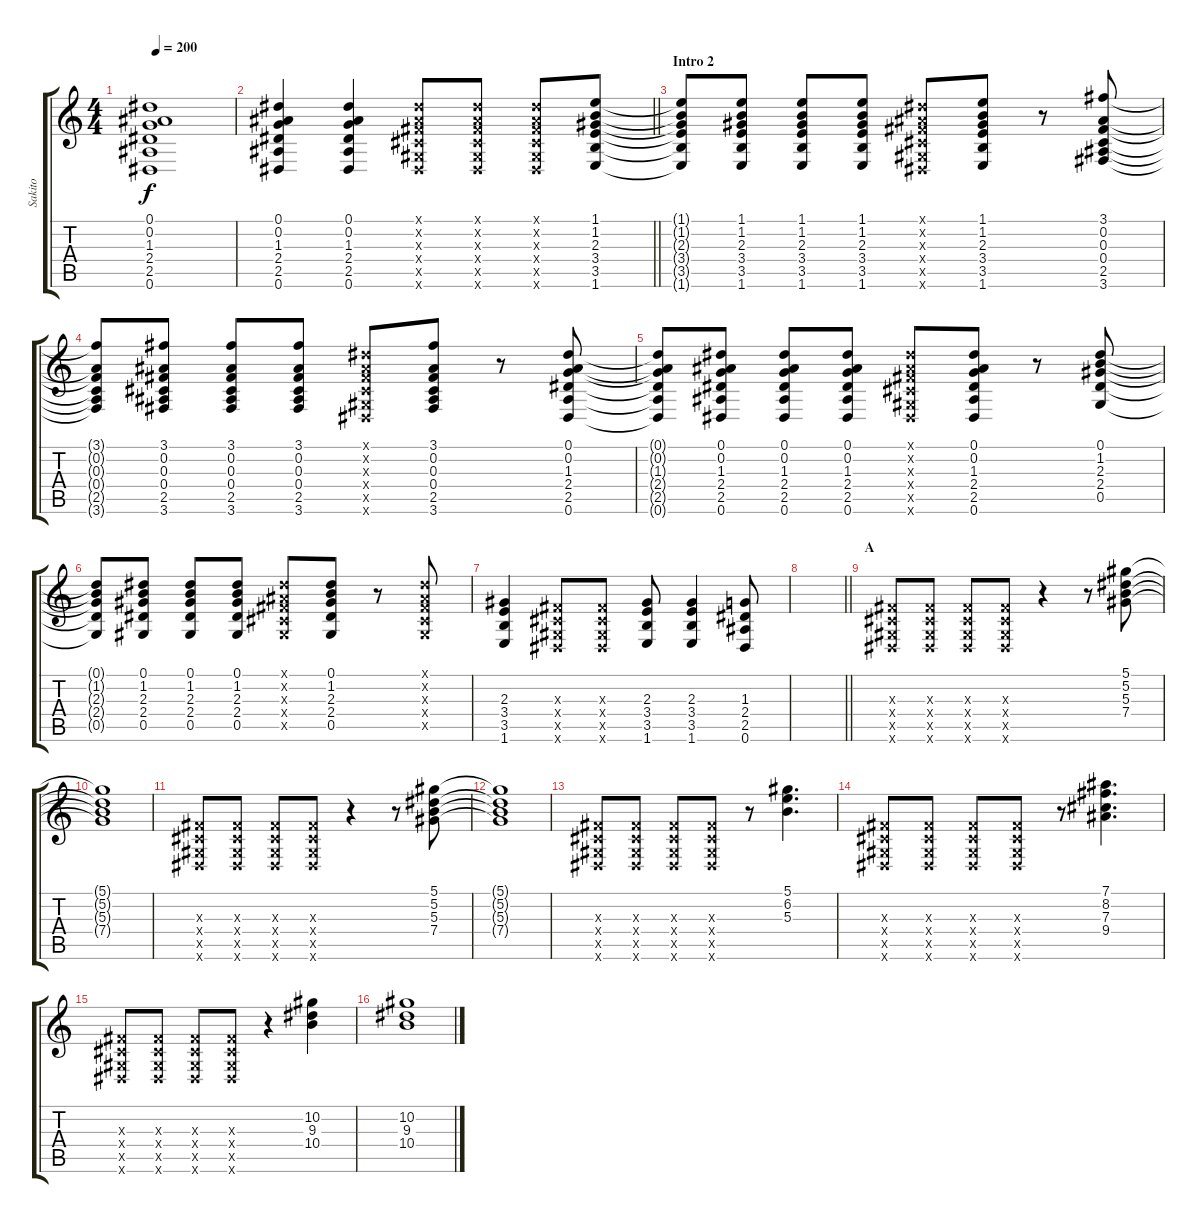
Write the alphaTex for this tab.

\track ("Sakito" "Sakito") {instrument distortionguitar}
\staff {score tabs}
\tuning (Eb4 Bb3 Gb3 Db3 Ab2 Eb2) {hide}
\ts (4 4)
\tempo 200
\clef g2
\ks c
(0.1{t} 0.2{t} 1.3{t} 2.4{t} 2.5{t} 0.6{t}).1{dy f} |
\barLineRight lightlight
(0.1 0.2 1.3 2.4 2.5 0.6).4 (0.1 0.2 1.3 2.4 2.5 0.6).4 (0.1{x} 0.2{x} 0.3{x} 0.4{x} 0.5{x} 0.6{x}).8 (0.1{x} 0.2{x} 0.3{x} 0.4{x} 0.5{x} 0.6{x}).8 (0.1{x} 0.2{x} 0.3{x} 0.4{x} 0.5{x} 0.6{x}).8 (1.1 1.2 2.3 3.4 3.5 1.6).8 |
\section ("" "Intro 2")
(1.1{t} 1.2{t} 2.3{t} 3.4{t} 3.5{t} 1.6{t}).8 (1.1 1.2 2.3 3.4 3.5 1.6).8 (1.1 1.2 2.3 3.4 3.5 1.6).8 (1.1 1.2 2.3 3.4 3.5 1.6).8 (0.1{x} 0.2{x} 0.3{x} 0.4{x} 0.5{x} 0.6{x}).8 (1.1 1.2 2.3 3.4 3.5 1.6).8 r.8 (3.1 0.2 0.3 0.4 2.5 3.6).8 |
(3.1{t} 0.2{t} 0.3{t} 0.4{t} 2.5{t} 3.6{t}).8 (3.1 0.2 0.3 0.4 2.5 3.6).8 (3.1 0.2 0.3 0.4 2.5 3.6).8 (3.1 0.2 0.3 0.4 2.5 3.6).8 (0.1{x} 0.2{x} 0.3{x} 0.4{x} 0.5{x} 0.6{x}).8 (3.1 0.2 0.3 0.4 2.5 3.6).8 r.8 (0.1 0.2 1.3 2.4 2.5 0.6).8 |
(0.1{t} 0.2{t} 1.3{t} 2.4{t} 2.5{t} 0.6{t}).8 (0.1 0.2 1.3 2.4 2.5 0.6).8 (0.1 0.2 1.3 2.4 2.5 0.6).8 (0.1 0.2 1.3 2.4 2.5 0.6).8 (0.1{x} 0.2{x} 0.3{x} 0.4{x} 0.5{x} 0.6{x}).8 (0.1 0.2 1.3 2.4 2.5 0.6).8 r.8 (0.1 1.2 2.3 2.4 0.5).8 |
(0.1{t} 1.2{t} 2.3{t} 2.4{t} 0.5{t}).8 (0.1 1.2 2.3 2.4 0.5).8 (0.1 1.2 2.3 2.4 0.5).8 (0.1 1.2 2.3 2.4 0.5).8 (0.1{x} 0.2{x} 0.3{x} 0.4{x} 0.5{x}).8 (0.1 1.2 2.3 2.4 0.5).8 r.8 (0.1{x} 0.2{x} 0.3{x} 0.4{x} 0.5{x}).8 |
(2.3 3.4 3.5 1.6).4 (0.3{x} 0.4{x} 0.5{x} 0.6{x}).8 (0.3{x} 0.4{x} 0.5{x} 0.6{x}).8 (2.3 3.4 3.5 1.6).8 (2.3 3.4 3.5 1.6).4 (1.3 2.4 2.5 0.6).8 |
\barLineRight lightlight
|
\section ("" "A")
(0.3{x} 0.4{x} 0.5{x} 0.6{x}).8 (0.3{x} 0.4{x} 0.5{x} 0.6{x}).8 (0.3{x} 0.4{x} 0.5{x} 0.6{x}).8 (0.3{x} 0.4{x} 0.5{x} 0.6{x}).8 r.4 r.8 (5.1 5.2 5.3 7.4).8 |
(5.1{t} 5.2{t} 5.3{t} 7.4{t}).1 |
(0.3{x} 0.4{x} 0.5{x} 0.6{x}).8 (0.3{x} 0.4{x} 0.5{x} 0.6{x}).8 (0.3{x} 0.4{x} 0.5{x} 0.6{x}).8 (0.3{x} 0.4{x} 0.5{x} 0.6{x}).8 r.4 r.8 (5.1 5.2 5.3 7.4).8 |
(5.1{t} 5.2{t} 5.3{t} 7.4{t}).1 |
(0.3{x} 0.4{x} 0.5{x} 0.6{x}).8 (0.3{x} 0.4{x} 0.5{x} 0.6{x}).8 (0.3{x} 0.4{x} 0.5{x} 0.6{x}).8 (0.3{x} 0.4{x} 0.5{x} 0.6{x}).8 r.8 (5.1 6.2 5.3).4{d} |
(0.3{x} 0.4{x} 0.5{x} 0.6{x}).8 (0.3{x} 0.4{x} 0.5{x} 0.6{x}).8 (0.3{x} 0.4{x} 0.5{x} 0.6{x}).8 (0.3{x} 0.4{x} 0.5{x} 0.6{x}).8 r.8 (7.1 8.2 7.3 9.4).4{d} |
(0.3{x} 0.4{x} 0.5{x} 0.6{x}).8 (0.3{x} 0.4{x} 0.5{x} 0.6{x}).8 (0.3{x} 0.4{x} 0.5{x} 0.6{x}).8 (0.3{x} 0.4{x} 0.5{x} 0.6{x}).8 r.4 (10.2 9.3 10.4).4 |
(10.2 9.3 10.4).1
